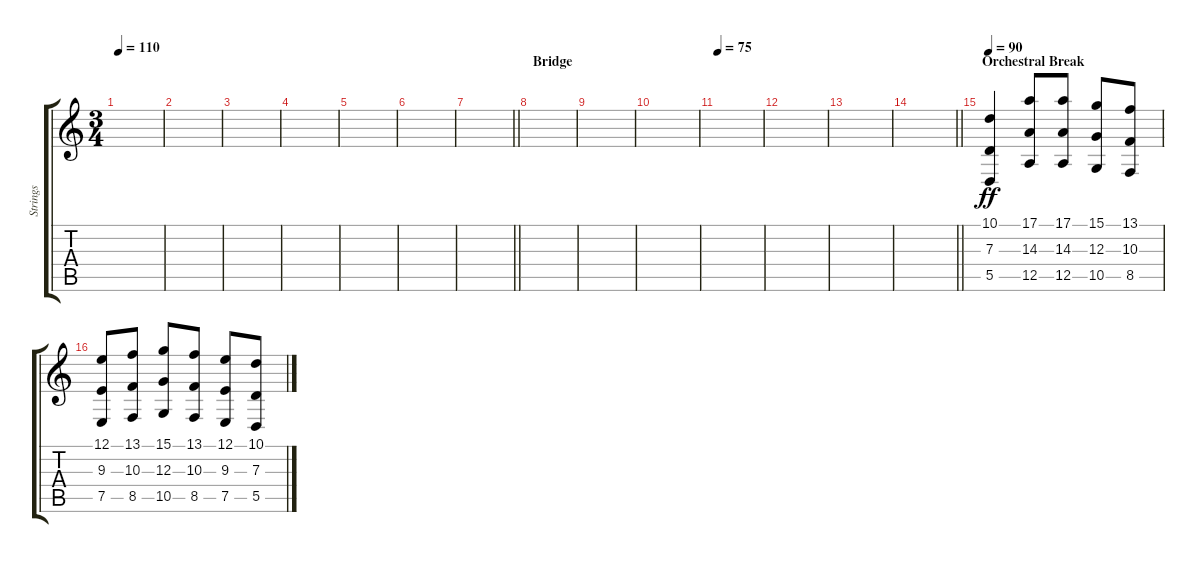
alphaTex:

\track ("Strings" "Strings") {instrument stringensemble1}
\staff {score tabs}
\tuning (E4 B3 G3 D3 A2 E2) {hide}
\ts (3 4)
\tempo 110
\clef g2
\ks c
|
|
|
|
|
|
\barLineRight lightlight
|
\section ("" "Bridge")
|
|
|
\tempo 75
|
|
|
\barLineRight lightlight
|
\section ("" "Orchestral Break")
\tempo 90
(10.1 7.3 5.5).4{dy ff volume 12 instrument stringensemble1} (17.1 14.3 12.5).8 (17.1 14.3 12.5).8 (15.1 12.3 10.5).8 (13.1 10.3 8.5).8 |
(12.1 9.3 7.5).8 (13.1 10.3 8.5).8 (15.1 12.3 10.5).8 (13.1 10.3 8.5).8 (12.1 9.3 7.5).8 (10.1 7.3 5.5).8
